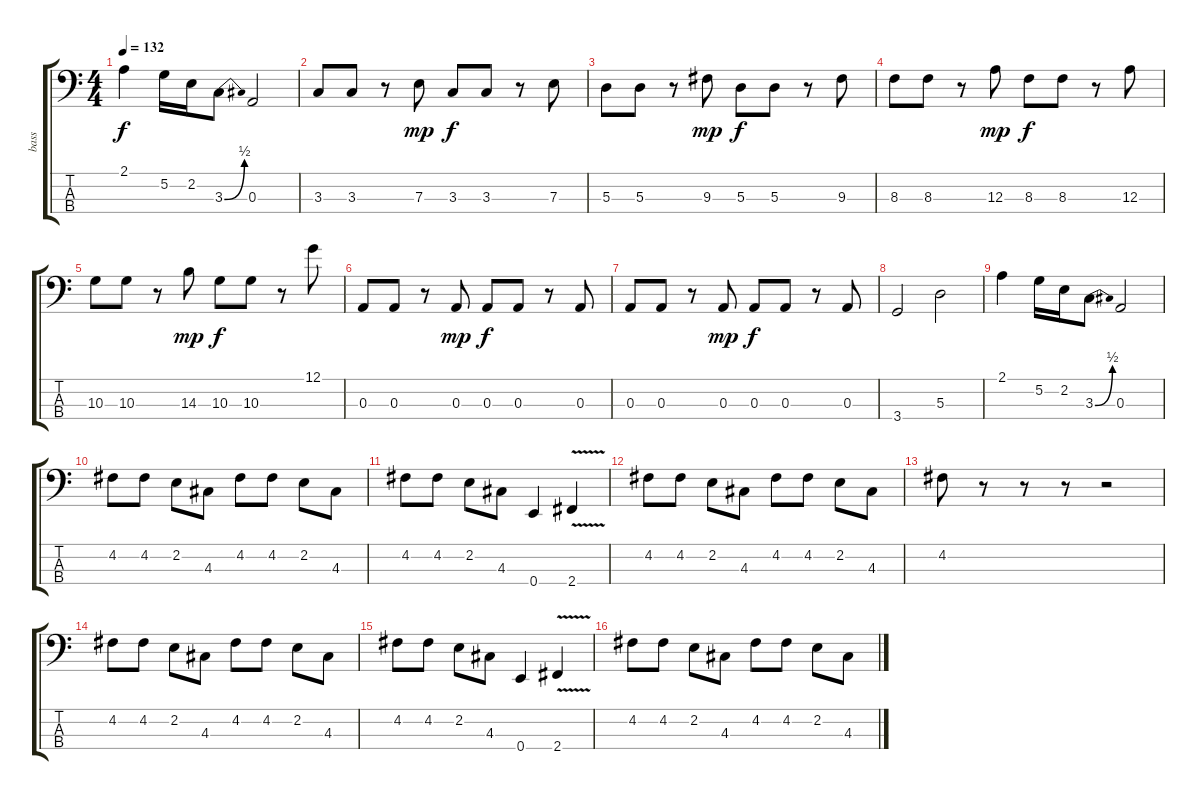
\track ("bass" "bass") {instrument slapbass1}
\staff {score tabs}
\tuning (G2 D2 A1 E1) {hide}
\ts (4 4)
\tempo 132
\clef f4
\ks c
2.1.4{dy f} 5.2.16 2.2.16 3.3{be (bend 0 0 60 2)}.8 0.3.2 |
3.3.8 3.3.8 r.8 7.3.8{dy mp} 3.3.8{dy f} 3.3.8 r.8 7.3.8 |
5.3.8 5.3.8 r.8 9.3.8{dy mp} 5.3.8{dy f} 5.3.8 r.8 9.3.8 |
8.3.8 8.3.8 r.8 12.3.8{dy mp} 8.3.8{dy f} 8.3.8 r.8 12.3.8 |
10.3.8 10.3.8 r.8 14.3.8{dy mp} 10.3.8{dy f} 10.3.8 r.8 12.1.8 |
0.3.8 0.3.8 r.8 0.3.8{dy mp} 0.3.8{dy f} 0.3.8 r.8 0.3.8 |
0.3.8 0.3.8 r.8 0.3.8{dy mp} 0.3.8{dy f} 0.3.8 r.8 0.3.8 |
3.4.2 5.3.2 |
2.1.4 5.2.16 2.2.16 3.3{be (bend 0 0 60 2)}.8 0.3.2 |
4.2.8 4.2.8 2.2.8 4.3.8 4.2.8 4.2.8 2.2.8 4.3.8 |
4.2.8 4.2.8 2.2.8 4.3.8 0.4.4 2.4{v}.4 |
4.2.8 4.2.8 2.2.8 4.3.8 4.2.8 4.2.8 2.2.8 4.3.8 |
4.2.8 r.8 r.8 r.8 r.2 |
4.2.8 4.2.8 2.2.8 4.3.8 4.2.8 4.2.8 2.2.8 4.3.8 |
4.2.8 4.2.8 2.2.8 4.3.8 0.4.4 2.4{v}.4 |
4.2.8 4.2.8 2.2.8 4.3.8 4.2.8 4.2.8 2.2.8 4.3.8
